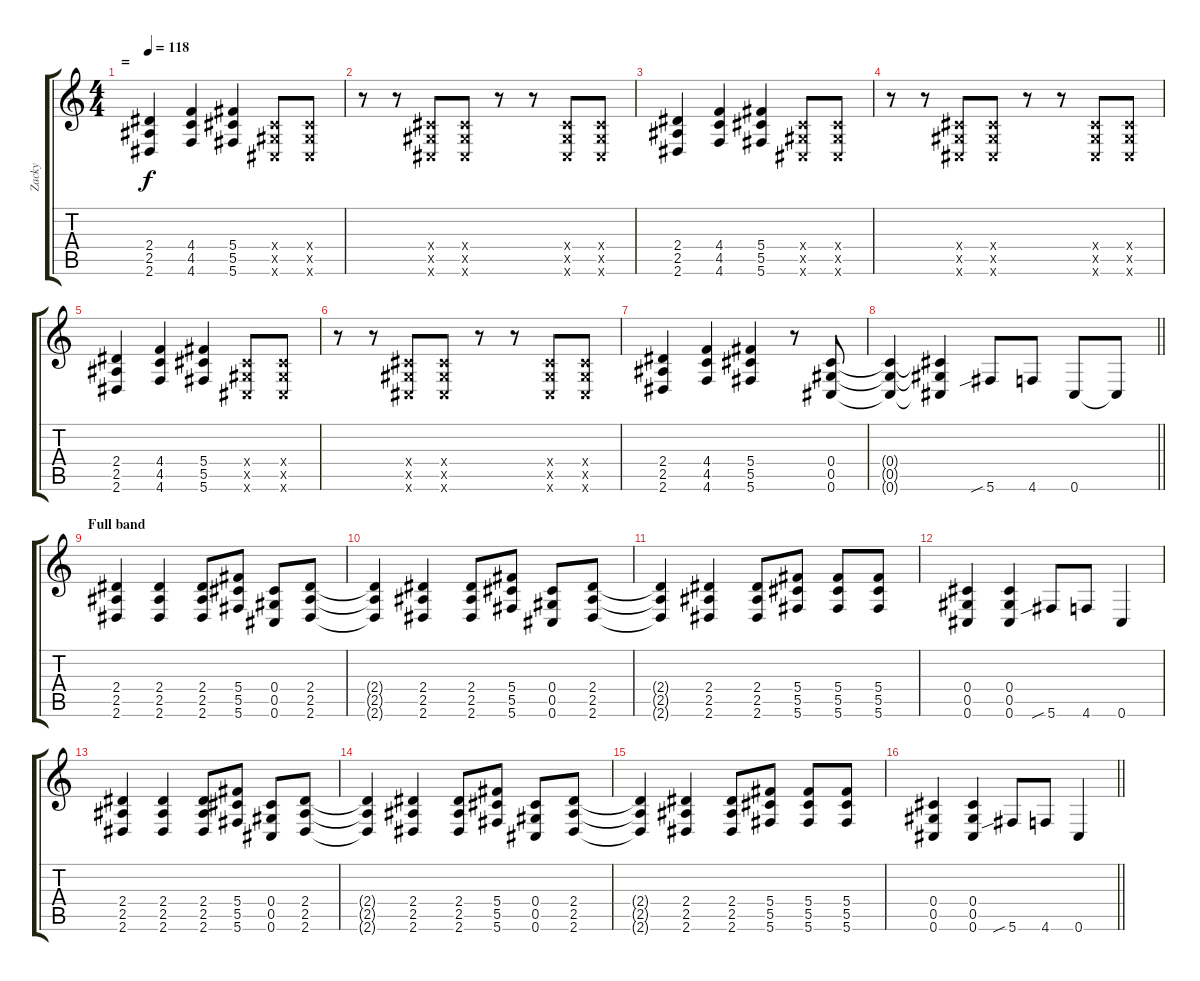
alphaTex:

\track ("Zacky" "Zacky") {instrument distortionguitar}
\staff {score tabs}
\tuning (Eb4 Bb3 Gb3 Db3 Ab2 Db2) {hide}
\ts (4 4)
\section ("" "=")
\tempo 118
\clef g2
\ks c
(2.4 2.5 2.6).4{dy f} (4.4 4.5 4.6).4 (5.4 5.5 5.6).4 (0.4{x} 0.5{x} 0.6{x}).8 (0.4{x} 0.5{x} 0.6{x}).8 |
r.8 r.8 (0.4{x} 0.5{x} 0.6{x}).8 (0.4{x} 0.5{x} 0.6{x}).8 r.8 r.8 (0.4{x} 0.5{x} 0.6{x}).8 (0.4{x} 0.5{x} 0.6{x}).8 |
(2.4 2.5 2.6).4 (4.4 4.5 4.6).4 (5.4 5.5 5.6).4 (0.4{x} 0.5{x} 0.6{x}).8 (0.4{x} 0.5{x} 0.6{x}).8 |
r.8 r.8 (0.4{x} 0.5{x} 0.6{x}).8 (0.4{x} 0.5{x} 0.6{x}).8 r.8 r.8 (0.4{x} 0.5{x} 0.6{x}).8 (0.4{x} 0.5{x} 0.6{x}).8 |
(2.4 2.5 2.6).4 (4.4 4.5 4.6).4 (5.4 5.5 5.6).4 (0.4{x} 0.5{x} 0.6{x}).8 (0.4{x} 0.5{x} 0.6{x}).8 |
r.8 r.8 (0.4{x} 0.5{x} 0.6{x}).8 (0.4{x} 0.5{x} 0.6{x}).8 r.8 r.8 (0.4{x} 0.5{x} 0.6{x}).8 (0.4{x} 0.5{x} 0.6{x}).8 |
(2.4 2.5 2.6).4 (4.4 4.5 4.6).4 (5.4 5.5 5.6).4 r.8 (0.4 0.5 0.6).8 |
\barLineRight lightlight
(0.4{t} 0.5{t} 0.6{t}).4 (0.4{t} 0.5{t} 0.6{t}).4 5.6{sib}.8 4.6.8 0.6.8 0.6{t}.8 |
\section ("" "Full band")
(2.4 2.5 2.6).4 (2.4 2.5 2.6).4 (2.4 2.5 2.6).8 (5.4 5.5 5.6).8 (0.4 0.5 0.6).8 (2.4 2.5 2.6).8 |
(2.4{t} 2.5{t} 2.6{t}).4 (2.4 2.5 2.6).4 (2.4 2.5 2.6).8 (5.4 5.5 5.6).8 (0.4 0.5 0.6).8 (2.4 2.5 2.6).8 |
(2.4{t} 2.5{t} 2.6{t}).4 (2.4 2.5 2.6).4 (2.4 2.5 2.6).8 (5.4 5.5 5.6).8 (5.4 5.5 5.6).8 (5.4 5.5 5.6).8 |
(0.4 0.5 0.6).4 (0.4 0.5 0.6).4 5.6{sib}.8 4.6.8 0.6.4 |
(2.4 2.5 2.6).4 (2.4 2.5 2.6).4 (2.4 2.5 2.6).8 (5.4 5.5 5.6).8 (0.4 0.5 0.6).8 (2.4 2.5 2.6).8 |
(2.4{t} 2.5{t} 2.6{t}).4 (2.4 2.5 2.6).4 (2.4 2.5 2.6).8 (5.4 5.5 5.6).8 (0.4 0.5 0.6).8 (2.4 2.5 2.6).8 |
(2.4{t} 2.5{t} 2.6{t}).4 (2.4 2.5 2.6).4 (2.4 2.5 2.6).8 (5.4 5.5 5.6).8 (5.4 5.5 5.6).8 (5.4 5.5 5.6).8 |
\barLineRight lightlight
(0.4 0.5 0.6).4 (0.4 0.5 0.6).4 5.6{sib}.8 4.6.8 0.6.4
